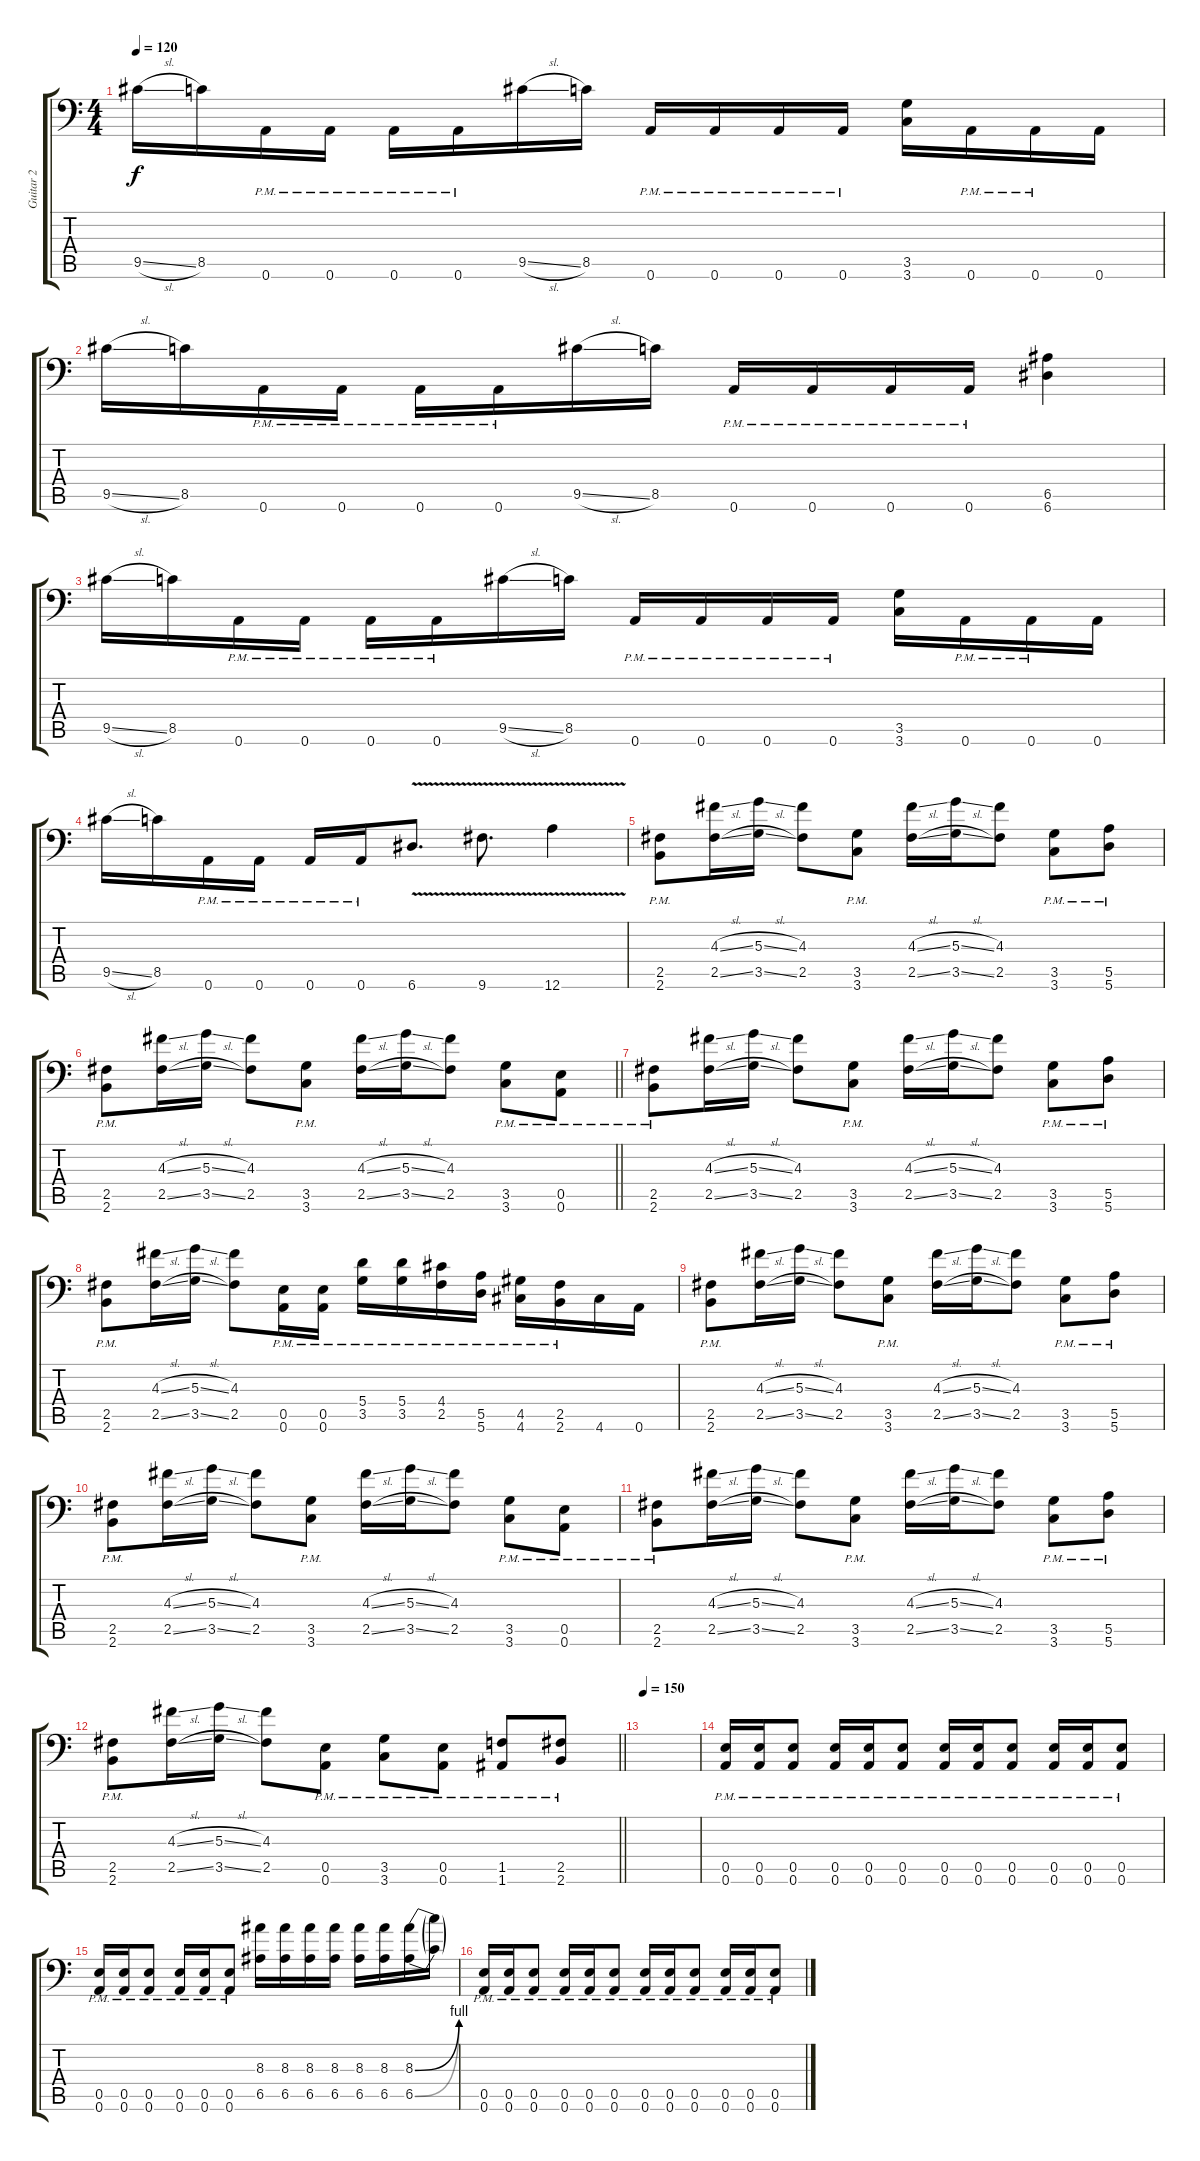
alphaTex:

\track ("Guitar 2" "Guitar 2") {instrument distortionguitar}
\staff {score tabs}
\tuning (B3 Gb3 D3 A2 E2 A1) {hide}
\ts (4 4)
\tempo 120
\clef f4
\ks c
9.5{sl}.16{dy f} 8.5.16 0.6{pm}.16 0.6{pm}.16 0.6{pm}.16 0.6{pm}.16 9.5{sl}.16 8.5.16 0.6{pm}.16 0.6{pm}.16 0.6{pm}.16 0.6{pm}.16 (3.5 3.6).16 0.6{pm}.16 0.6{pm}.16 0.6.16 |
9.5{sl}.16 8.5.16 0.6{pm}.16 0.6{pm}.16 0.6{pm}.16 0.6{pm}.16 9.5{sl}.16 8.5.16 0.6{pm}.16 0.6{pm}.16 0.6{pm}.16 0.6{pm}.16 (6.5 6.6).4 |
9.5{sl}.16 8.5.16 0.6{pm}.16 0.6{pm}.16 0.6{pm}.16 0.6{pm}.16 9.5{sl}.16 8.5.16 0.6{pm}.16 0.6{pm}.16 0.6{pm}.16 0.6{pm}.16 (3.5 3.6).16 0.6{pm}.16 0.6{pm}.16 0.6.16 |
9.5{sl}.16 8.5.16 0.6{pm}.16 0.6{pm}.16 0.6{pm}.16 0.6{pm}.16 6.6{v}.8{d} 9.6{v}.8{d} 12.6{v}.4 |
(2.5{pm} 2.6{pm}).8 (4.3{sl} 2.5{sl}).16 (5.3{sl} 3.5{sl}).16 (4.3 2.5).8 (3.5{pm} 3.6{pm}).8 (4.3{sl} 2.5{sl}).16 (5.3{sl} 3.5{sl}).16 (4.3 2.5).8 (3.5{pm} 3.6{pm}).8 (5.5{pm} 5.6{pm}).8 |
\barLineRight lightlight
(2.5{pm} 2.6{pm}).8 (4.3{sl} 2.5{sl}).16 (5.3{sl} 3.5{sl}).16 (4.3 2.5).8 (3.5{pm} 3.6{pm}).8 (4.3{sl} 2.5{sl}).16 (5.3{sl} 3.5{sl}).16 (4.3 2.5).8 (3.5{pm} 3.6{pm}).8 (0.5{pm} 0.6{pm}).8 |
(2.5{pm} 2.6{pm}).8 (4.3{sl} 2.5{sl}).16 (5.3{sl} 3.5{sl}).16 (4.3 2.5).8 (3.5{pm} 3.6{pm}).8 (4.3{sl} 2.5{sl}).16 (5.3{sl} 3.5{sl}).16 (4.3 2.5).8 (3.5{pm} 3.6{pm}).8 (5.5{pm} 5.6{pm}).8 |
(2.5{pm} 2.6{pm}).8 (4.3{sl} 2.5{sl}).16 (5.3{sl} 3.5{sl}).16 (4.3 2.5).8 (0.5{pm} 0.6{pm}).16 (0.5{pm} 0.6{pm}).16 (5.4{pm} 3.5{pm}).16 (5.4{pm} 3.5{pm}).16 (4.4{pm} 2.5{pm}).16 (5.5{pm} 5.6{pm}).16 (4.5{pm} 4.6{pm}).16 (2.5{pm} 2.6{pm}).16 4.6.16 0.6.16 |
(2.5{pm} 2.6{pm}).8 (4.3{sl} 2.5{sl}).16 (5.3{sl} 3.5{sl}).16 (4.3 2.5).8 (3.5{pm} 3.6{pm}).8 (4.3{sl} 2.5{sl}).16 (5.3{sl} 3.5{sl}).16 (4.3 2.5).8 (3.5{pm} 3.6{pm}).8 (5.5{pm} 5.6{pm}).8 |
(2.5{pm} 2.6{pm}).8 (4.3{sl} 2.5{sl}).16 (5.3{sl} 3.5{sl}).16 (4.3 2.5).8 (3.5{pm} 3.6{pm}).8 (4.3{sl} 2.5{sl}).16 (5.3{sl} 3.5{sl}).16 (4.3 2.5).8 (3.5{pm} 3.6{pm}).8 (0.5{pm} 0.6{pm}).8 |
(2.5{pm} 2.6{pm}).8 (4.3{sl} 2.5{sl}).16 (5.3{sl} 3.5{sl}).16 (4.3 2.5).8 (3.5{pm} 3.6{pm}).8 (4.3{sl} 2.5{sl}).16 (5.3{sl} 3.5{sl}).16 (4.3 2.5).8 (3.5{pm} 3.6{pm}).8 (5.5{pm} 5.6{pm}).8 |
\barLineRight lightlight
(2.5{pm} 2.6{pm}).8 (4.3{sl} 2.5{sl}).16 (5.3{sl} 3.5{sl}).16 (4.3 2.5).8 (0.5{pm} 0.6{pm}).8 (3.5{pm} 3.6{pm}).8 (0.5{pm} 0.6{pm}).8 (1.5{pm} 1.6{pm}).8 (2.5{pm} 2.6{pm}).8 |
\tempo 150
|
(0.5{pm} 0.6{pm}).16 (0.5{pm} 0.6{pm}).16 (0.5{pm} 0.6{pm}).8 (0.5{pm} 0.6{pm}).16 (0.5{pm} 0.6{pm}).16 (0.5{pm} 0.6{pm}).8 (0.5{pm} 0.6{pm}).16 (0.5{pm} 0.6{pm}).16 (0.5{pm} 0.6{pm}).8 (0.5{pm} 0.6{pm}).16 (0.5{pm} 0.6{pm}).16 (0.5{pm} 0.6{pm}).8 |
(0.5{pm} 0.6{pm}).16 (0.5{pm} 0.6{pm}).16 (0.5{pm} 0.6{pm}).8 (0.5{pm} 0.6{pm}).16 (0.5{pm} 0.6{pm}).16 (0.5{pm} 0.6{pm}).8 (8.3 6.5).16 (8.3 6.5).16 (8.3 6.5).16 (8.3 6.5).16 (8.3 6.5).16 (8.3 6.5).16 (8.3{be (bend 0 0 60 4)} 6.5{be (bend 0 0 60 4)}).16 (8.3{t} 6.5{t}).16 |
(0.5{pm} 0.6{pm}).16 (0.5{pm} 0.6{pm}).16 (0.5{pm} 0.6{pm}).8 (0.5{pm} 0.6{pm}).16 (0.5{pm} 0.6{pm}).16 (0.5{pm} 0.6{pm}).8 (0.5{pm} 0.6{pm}).16 (0.5{pm} 0.6{pm}).16 (0.5{pm} 0.6{pm}).8 (0.5{pm} 0.6{pm}).16 (0.5{pm} 0.6{pm}).16 (0.5{pm} 0.6{pm}).8
